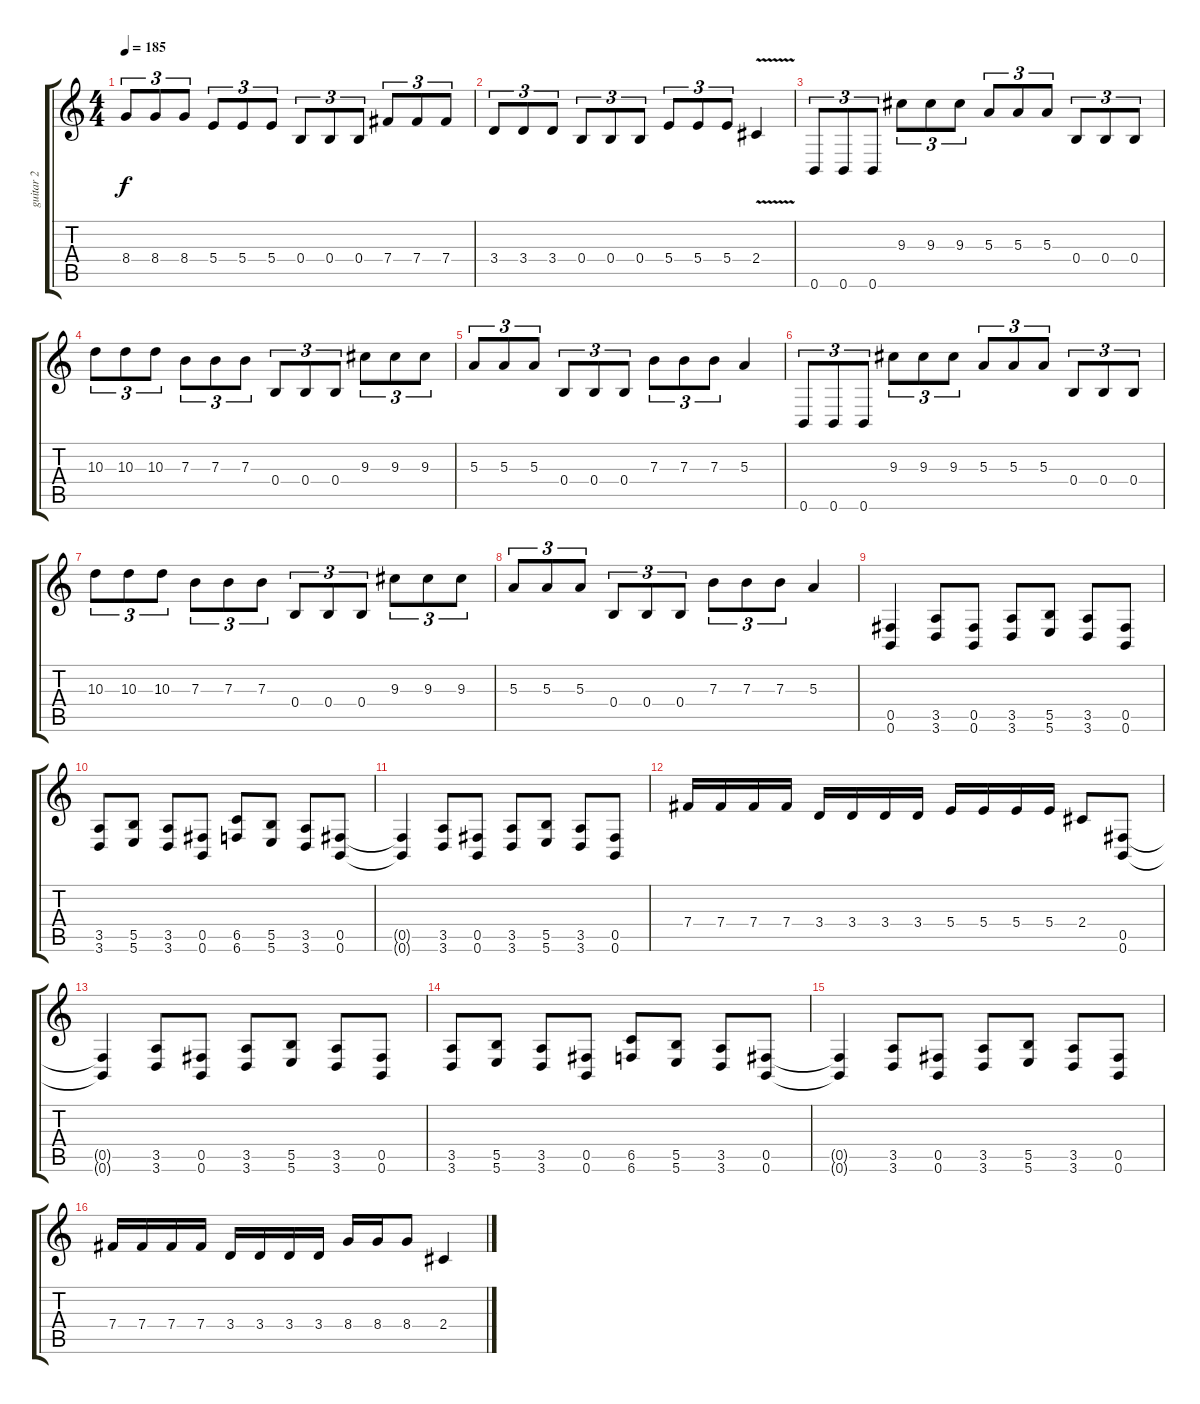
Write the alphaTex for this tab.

\track ("guitar 2" "guitar 2") {instrument overdrivenguitar}
\staff {score tabs}
\tuning (Db4 Ab3 E3 B2 Gb2 B1) {hide}
\ts (4 4)
\tempo 185
\clef g2
\ks c
8.4.8{tu (3 2) dy f} 8.4.8{tu (3 2)} 8.4.8{tu (3 2)} 5.4.8{tu (3 2)} 5.4.8{tu (3 2)} 5.4.8{tu (3 2)} 0.4.8{tu (3 2)} 0.4.8{tu (3 2)} 0.4.8{tu (3 2)} 7.4.8{tu (3 2)} 7.4.8{tu (3 2)} 7.4.8{tu (3 2)} |
3.4.8{tu (3 2)} 3.4.8{tu (3 2)} 3.4.8{tu (3 2)} 0.4.8{tu (3 2)} 0.4.8{tu (3 2)} 0.4.8{tu (3 2)} 5.4.8{tu (3 2)} 5.4.8{tu (3 2)} 5.4.8{tu (3 2)} 2.4{v}.4 |
0.6.8{tu (3 2)} 0.6.8{tu (3 2)} 0.6.8{tu (3 2)} 9.3.8{tu (3 2)} 9.3.8{tu (3 2)} 9.3.8{tu (3 2)} 5.3.8{tu (3 2)} 5.3.8{tu (3 2)} 5.3.8{tu (3 2)} 0.4.8{tu (3 2)} 0.4.8{tu (3 2)} 0.4.8{tu (3 2)} |
10.3.8{tu (3 2)} 10.3.8{tu (3 2)} 10.3.8{tu (3 2)} 7.3.8{tu (3 2)} 7.3.8{tu (3 2)} 7.3.8{tu (3 2)} 0.4.8{tu (3 2)} 0.4.8{tu (3 2)} 0.4.8{tu (3 2)} 9.3.8{tu (3 2)} 9.3.8{tu (3 2)} 9.3.8{tu (3 2)} |
5.3.8{tu (3 2)} 5.3.8{tu (3 2)} 5.3.8{tu (3 2)} 0.4.8{tu (3 2)} 0.4.8{tu (3 2)} 0.4.8{tu (3 2)} 7.3.8{tu (3 2)} 7.3.8{tu (3 2)} 7.3.8{tu (3 2)} 5.3.4 |
0.6.8{tu (3 2)} 0.6.8{tu (3 2)} 0.6.8{tu (3 2)} 9.3.8{tu (3 2)} 9.3.8{tu (3 2)} 9.3.8{tu (3 2)} 5.3.8{tu (3 2)} 5.3.8{tu (3 2)} 5.3.8{tu (3 2)} 0.4.8{tu (3 2)} 0.4.8{tu (3 2)} 0.4.8{tu (3 2)} |
10.3.8{tu (3 2)} 10.3.8{tu (3 2)} 10.3.8{tu (3 2)} 7.3.8{tu (3 2)} 7.3.8{tu (3 2)} 7.3.8{tu (3 2)} 0.4.8{tu (3 2)} 0.4.8{tu (3 2)} 0.4.8{tu (3 2)} 9.3.8{tu (3 2)} 9.3.8{tu (3 2)} 9.3.8{tu (3 2)} |
5.3.8{tu (3 2)} 5.3.8{tu (3 2)} 5.3.8{tu (3 2)} 0.4.8{tu (3 2)} 0.4.8{tu (3 2)} 0.4.8{tu (3 2)} 7.3.8{tu (3 2)} 7.3.8{tu (3 2)} 7.3.8{tu (3 2)} 5.3.4 |
(0.5 0.6).4 (3.5 3.6).8 (0.5 0.6).8 (3.5 3.6).8 (5.5 5.6).8 (3.5 3.6).8 (0.5 0.6).8 |
(3.5 3.6).8 (5.5 5.6).8 (3.5 3.6).8 (0.5 0.6).8 (6.5 6.6).8 (5.5 5.6).8 (3.5 3.6).8 (0.5 0.6).8 |
(0.5{t} 0.6{t}).4 (3.5 3.6).8 (0.5 0.6).8 (3.5 3.6).8 (5.5 5.6).8 (3.5 3.6).8 (0.5 0.6).8 |
7.4.16 7.4.16 7.4.16 7.4.16 3.4.16 3.4.16 3.4.16 3.4.16 5.4.16 5.4.16 5.4.16 5.4.16 2.4.8 (0.5 0.6).8 |
(0.5{t} 0.6{t}).4 (3.5 3.6).8 (0.5 0.6).8 (3.5 3.6).8 (5.5 5.6).8 (3.5 3.6).8 (0.5 0.6).8 |
(3.5 3.6).8 (5.5 5.6).8 (3.5 3.6).8 (0.5 0.6).8 (6.5 6.6).8 (5.5 5.6).8 (3.5 3.6).8 (0.5 0.6).8 |
(0.5{t} 0.6{t}).4 (3.5 3.6).8 (0.5 0.6).8 (3.5 3.6).8 (5.5 5.6).8 (3.5 3.6).8 (0.5 0.6).8 |
7.4.16 7.4.16 7.4.16 7.4.16 3.4.16 3.4.16 3.4.16 3.4.16 8.4.16 8.4.16 8.4.8 2.4.4
